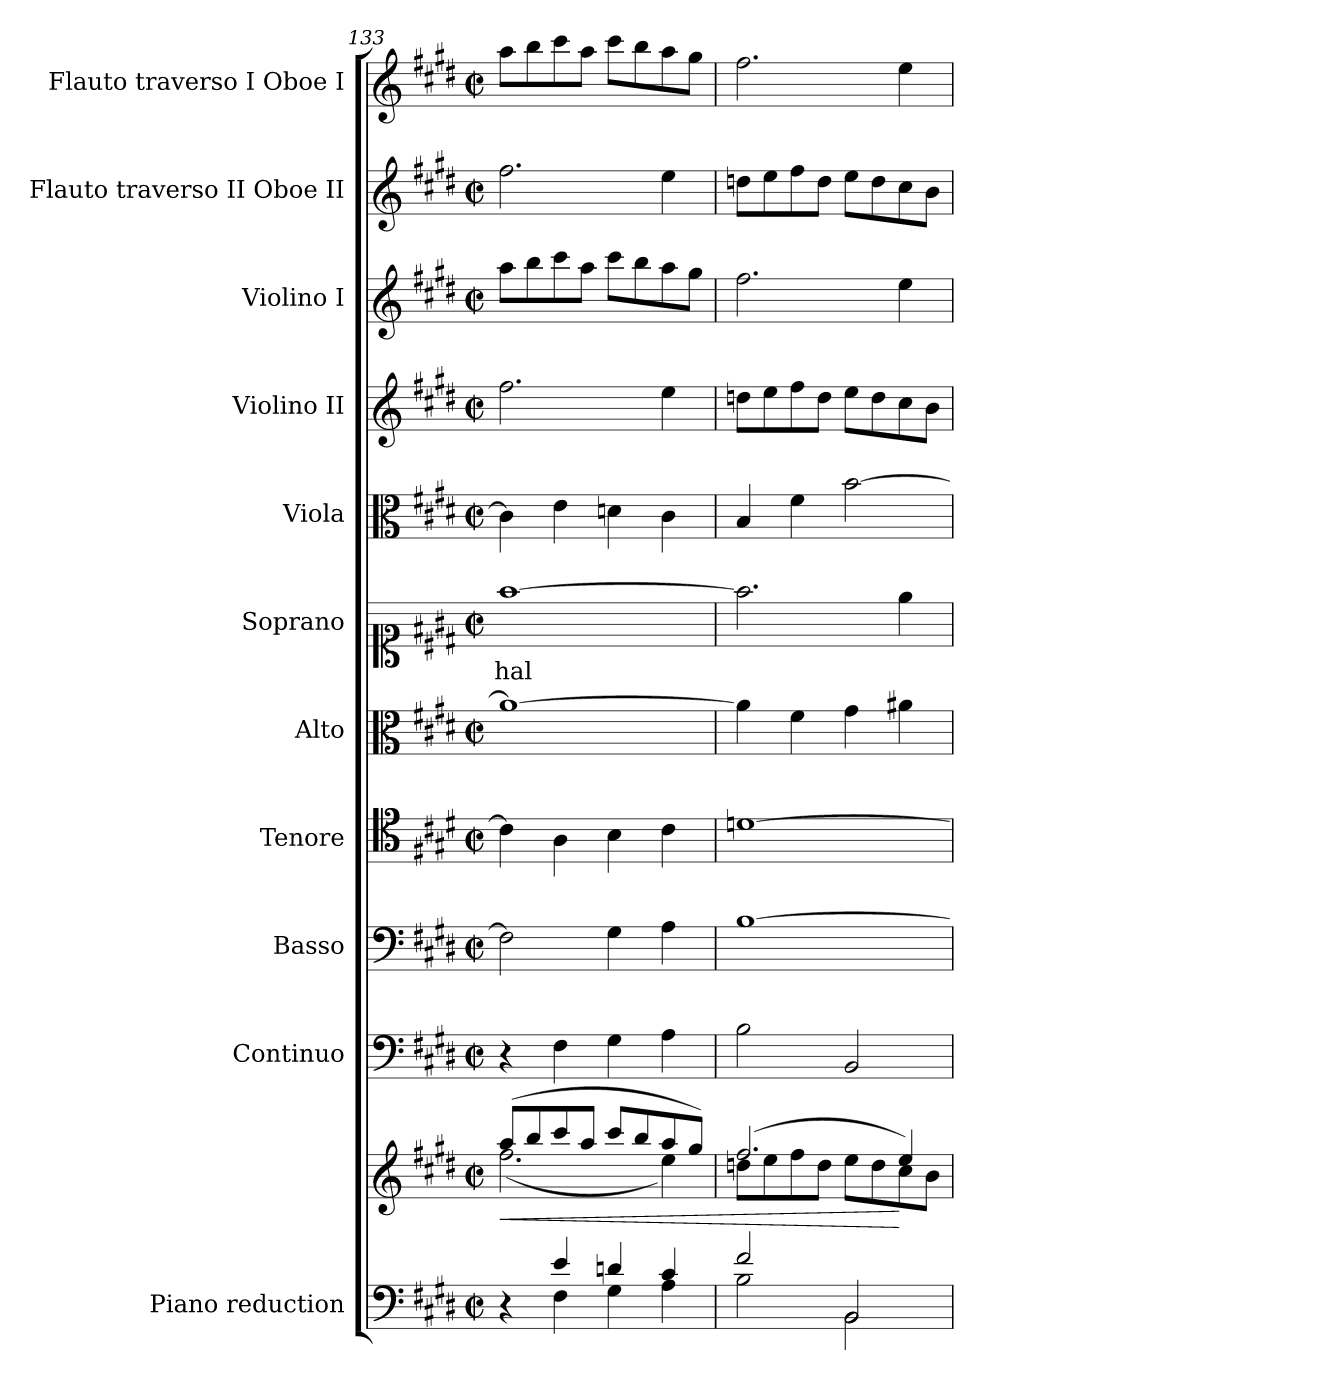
**kern	**kern	**dynam	**kern	**kern	**kern	**kern	**text	**kern	**text	**kern	**kern	**kern	**kern	**kern
*part11	*part11	*part11	*part10	*part9	*part8	*part7	*part7	*part6	*part6	*part5	*part4	*part3	*part2	*part1
*staff12	*staff11	*staff11/12	*staff10	*staff9	*staff8	*staff7	*staff7	*staff6	*staff6	*staff5	*staff4	*staff3	*staff2	*staff1
*I"Piano reduction	*	*	*I"Continuo	*I"Basso	*I"Tenore	*I"Alto	*	*I"Soprano	*	*I"Viola	*I"Violino II	*I"Violino I	*I"Flauto traverso II Oboe II	*I"Flauto traverso I Oboe I
*I'Pno	*	*	*	*	*	*	*	*	*	*	*	*	*I'Ob	*I'Ob
*clefF4	*clefG2	*	*clefF4	*clefF4	*clefC4	*clefC3	*	*clefC1	*	*clefC3	*clefG2	*clefG2	*clefG2	*clefG2
*k[f#c#g#d#]	*k[f#c#g#d#]	*	*k[f#c#g#d#]	*k[f#c#g#d#]	*k[f#c#g#d#]	*k[f#c#g#d#]	*	*k[f#c#g#d#]	*	*k[f#c#g#d#]	*k[f#c#g#d#]	*k[f#c#g#d#]	*k[f#c#g#d#]	*k[f#c#g#d#]
*M2/2	*M2/2	*	*M2/2	*M2/2	*M2/2	*M2/2	*	*M2/2	*	*M2/2	*M2/2	*M2/2	*M2/2	*M2/2
*met(c|)	*met(c|)	*	*met(c|)	*met(c|)	*met(c|)	*met(c|)	*	*met(c|)	*	*met(c|)	*met(c|)	*met(c|)	*met(c|)	*met(c|)
=133	=133	=133	=133	=133	=133	=133	=133	=133	=133	=133	=133	=133	=133	=133
*^	*	*	*	*	*	*	*	*	*	*	*	*	*	*
!	!	!	!LO:HP:b	!	!	!	!	!LO:LY:b	!	!LO:LY:b	!	!	!	!	!
*	*	*^	*	*	*	*	*	*	*	*	*	*	*	*	*
4r	4ryy	(>8aa/L	(<2.ff#\	<	4r	2F#\]	4c#\]	1a_	--	[1ff#	hal--	4c#\]	2.ff#\	8aa\L	2.ff#\	8aa\L
.	.	8bb/	.	.	.	.	.	.	.	.	.	.	.	8bb\	.	8bb\
4e/	4F#\	8ccc#/	.	.	4F#\	.	4A\	.	.	.	.	4e\	.	8ccc#\	.	8ccc#\
.	.	8aa/J	.	.	.	.	.	.	.	.	.	.	.	8aa\J	.	8aa\J
4dn/	4G#\	8ccc#/L	.	.	4G#\	4G#\	4B\	.	.	.	.	4dn\	.	8ccc#\L	.	8ccc#\L
.	.	8bb/	.	.	.	.	.	.	.	.	.	.	.	8bb\	.	8bb\
4c#/	4A\	8aa/	4ee\)	.	4A\	4A\	4c#\	.	.	.	.	4c#\	4ee\	8aa\	4ee\	8aa\
.	.	8gg#/J)	.	.	.	.	.	.	.	.	.	.	.	8gg#\J	.	8gg#\J
=134	=134	=134	=134	=134	=134	=134	=134	=134	=134	=134	=134	=134	=134	=134	=134	=134
!	!	!	!	!	!	!	!	!	!	!	!LO:LY:b	!	!	!	!	!
2f#/	2B\	(>2.ff#/	8ddn\L	.	2B\	[1B	[1dn	4a\]	.	2.ff#\]	--	4B/	8ddn\L	2.ff#\	8ddn\L	2.ff#\
.	.	.	8ee\	.	.	.	.	.	.	.	.	.	8ee\	.	8ee\	.
.	.	.	8ff#\	.	.	.	.	4f#\	.	.	.	4f#\	8ff#\	.	8ff#\	.
.	.	.	8dd\J	.	.	.	.	.	.	.	.	.	8dd\J	.	8dd\J	.
2BB/	2BB\	.	8ee\L	.	2BB/	.	.	4g#\	.	.	.	[2b\	8ee\L	.	8ee\L	.
.	.	.	8dd\	.	.	.	.	.	.	.	.	.	8dd\	.	8dd\	.
.	.	4ee/)	8cc#\	[	.	.	.	4a#X\	.	4ee\	.	.	8cc#\	4ee\	8cc#\	4ee\
.	.	.	8b\J	.	.	.	.	.	.	.	.	.	8b\J	.	8b\J	.
*v	*v	*	*	*	*	*	*	*	*	*	*	*	*	*	*	*
*	*v	*v	*	*	*	*	*	*	*	*	*	*	*	*	*
=	=	=	=	=	=	=	=	=	=	=	=	=	=	=
*-	*-	*-	*-	*-	*-	*-	*-	*-	*-	*-	*-	*-	*-	*-
